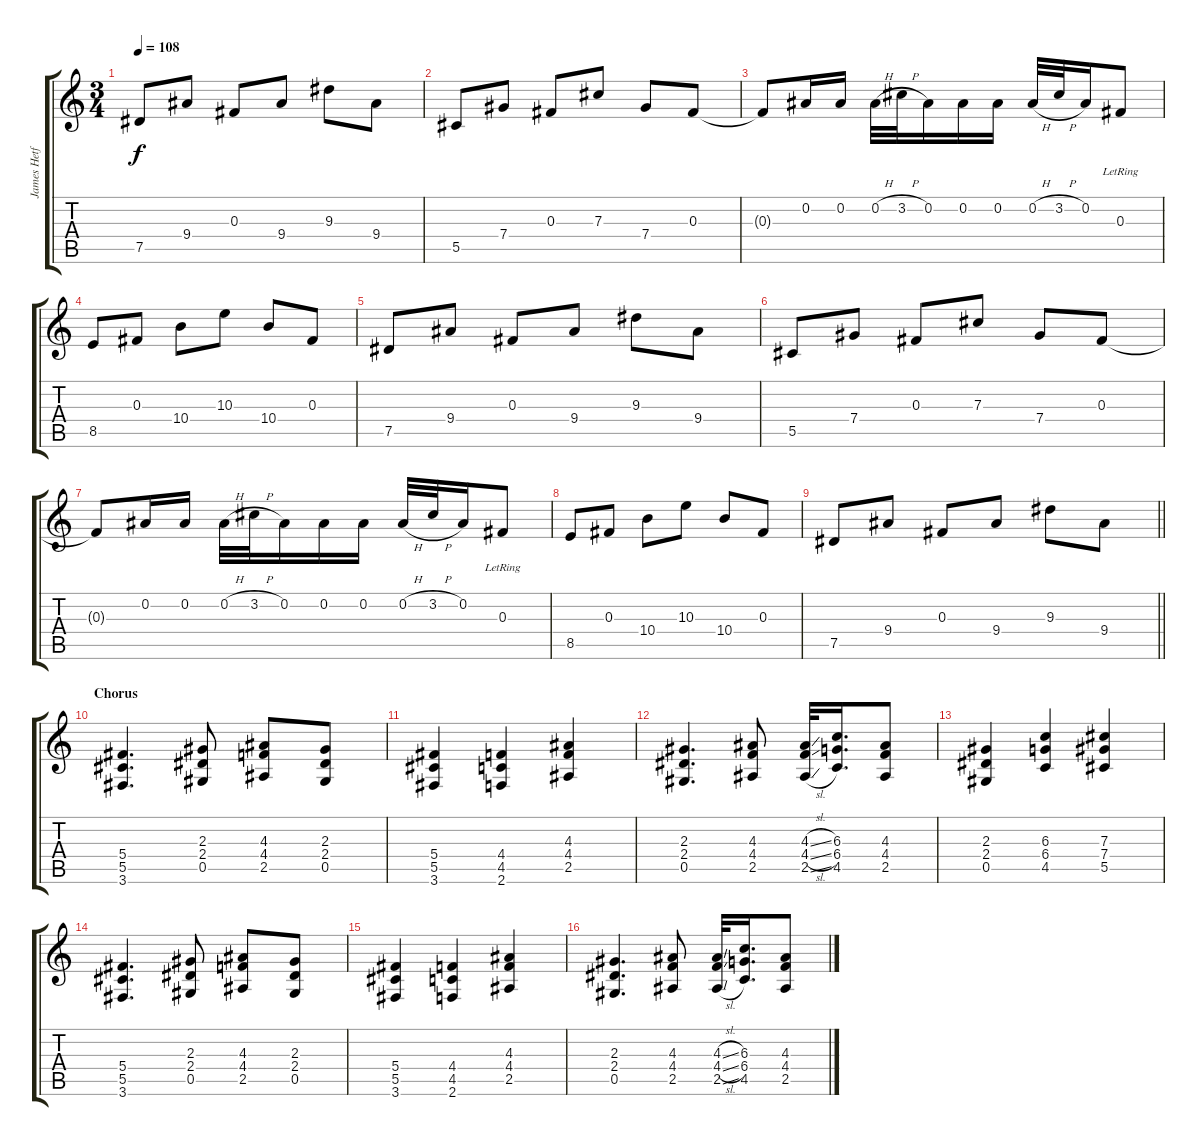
\track ("James Hetfield" "James Hetf") {instrument electricguitarjazz}
\staff {score tabs}
\tuning (Eb4 Bb3 Gb3 Db3 Ab2 Eb2) {hide}
\ts (3 4)
\tempo 108
\clef g2
\ks c
7.5.8{dy f} 9.4.8 0.3.8 9.4.8 9.3.8 9.4.8 |
5.5.8 7.4.8 0.3.8 7.3.8 7.4.8 0.3.8 |
0.3{t}.8 0.2.16 0.2.16 0.2{h}.32 3.2{h}.32 0.2.16 0.2.16 0.2.16 0.2{h}.32 3.2{h}.32 0.2.16 0.3{lr}.8 |
8.5.8 0.3.8 10.4.8 10.3.8 10.4.8 0.3.8 |
7.5.8 9.4.8 0.3.8 9.4.8 9.3.8 9.4.8 |
5.5.8 7.4.8 0.3.8 7.3.8 7.4.8 0.3.8 |
0.3{t}.8 0.2.16 0.2.16 0.2{h}.32 3.2{h}.32 0.2.16 0.2.16 0.2.16 0.2{h}.32 3.2{h}.32 0.2.16 0.3{lr}.8 |
8.5.8 0.3.8 10.4.8 10.3.8 10.4.8 0.3.8 |
\barLineRight lightlight
7.5.8 9.4.8 0.3.8 9.4.8 9.3.8 9.4.8 |
\section ("" "Chorus")
(5.4 5.5 3.6).4{d volume 16 instrument overdrivenguitar} (2.3 2.4 0.5).8 (4.3 4.4 2.5).8 (2.3 2.4 0.5).8 |
(5.4 5.5 3.6).4 (4.4 4.5 2.6).4 (4.3 4.4 2.5).4 |
(2.3 2.4 0.5).4{d} (4.3 4.4 2.5).8 (4.3{sl} 4.4{sl} 2.5{sl}).32 (6.3 6.4 4.5).16{d} (4.3 4.4 2.5).8 |
(2.3 2.4 0.5).4 (6.3 6.4 4.5).4 (7.3 7.4 5.5).4 |
(5.4 5.5 3.6).4{d} (2.3 2.4 0.5).8 (4.3 4.4 2.5).8 (2.3 2.4 0.5).8 |
(5.4 5.5 3.6).4 (4.4 4.5 2.6).4 (4.3 4.4 2.5).4 |
(2.3 2.4 0.5).4{d} (4.3 4.4 2.5).8 (4.3{sl} 4.4{sl} 2.5{sl}).32 (6.3 6.4 4.5).16{d} (4.3 4.4 2.5).8
